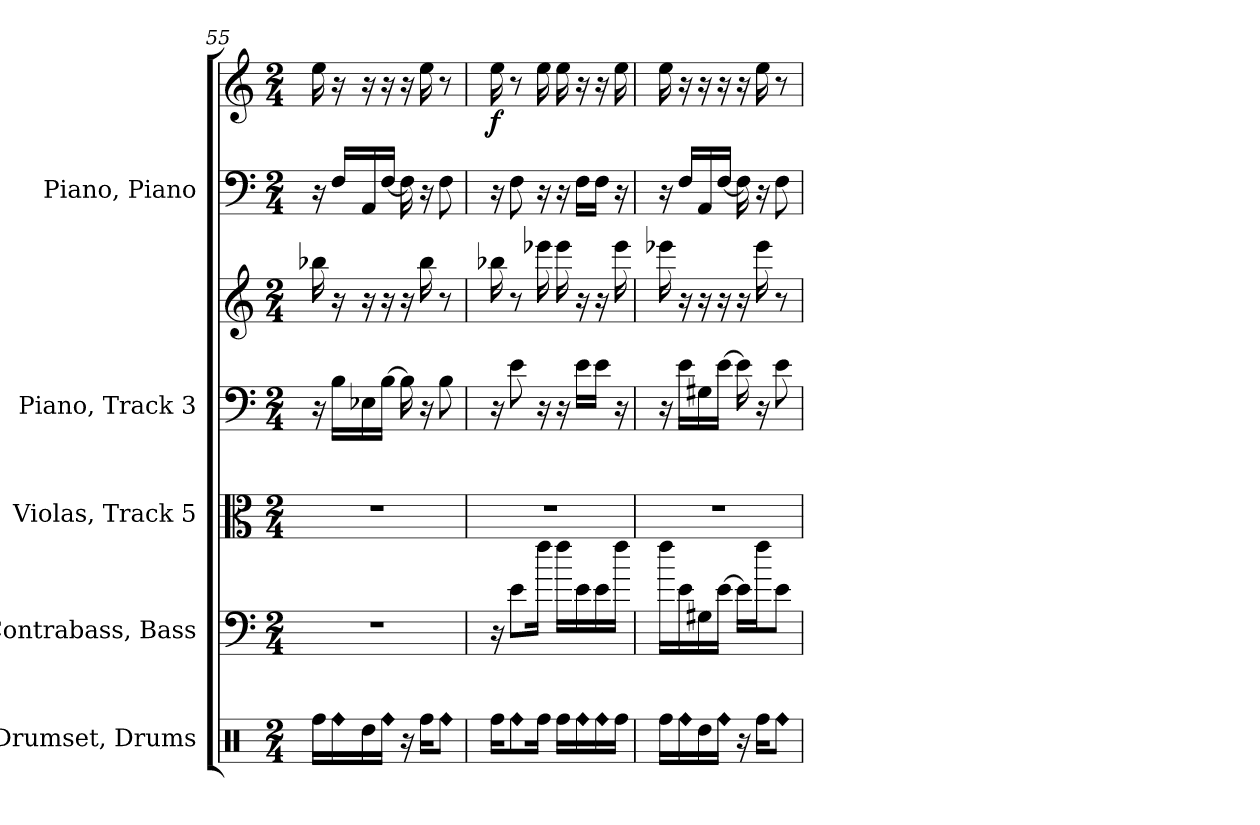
**kern	**kern	**kern	**kern	**kern	**kern	**kern	**dynam
*part5	*part4	*part3	*part2	*part2	*part1	*part1	*part1
*staff7	*staff6	*staff5	*staff4	*staff3	*staff2	*staff1	*staff1/2
*I"Drumset, Drums	*I"Contrabass, Bass	*I"Violas, Track  5	*I"Piano, Track  3	*	*I"Piano, Piano	*	*
*I'D. Set	*I'Cb.	*I'Vlas.	*I'Pno.	*	*I'Pno.	*	*
*clefX	*clefF4	*clefC3	*clefF4	*clefG2	*clefF4	*clefG2	*
*	*ITrd7c12	*	*	*	*	*	*
*k[]	*k[]	*k[]	*k[]	*k[]	*k[]	*k[]	*
*M2/4	*M2/4	*M2/4	*M2/4	*M2/4	*M2/4	*M2/4	*
=55	=55	=55	=55	=55	=55	=55	=55
16Rff\LL	2r	2r	16r	16bb-X\	16r	16ee\	.
!LO:N:head=diamond	!	!	!	!	!	!	!
16Rff\	.	.	16B\LL	16r	16F/LL	16r	.
16Rdd\	.	.	16E-X\	16r	16AA/	16r	.
!LO:N:head=diamond	!	!	!	!	!	!	!
16Rff\JJ	.	.	[16B\JJ	16r	[16F/JJ	16r	.
16r	.	.	16B\]	16r	16F\]	16r	.
16Rff\KL	.	.	16r	16bb-\	16r	16ee\	.
!LO:N:head=diamond	!	!	!	!	!	!	!
8Rff\J	.	.	8B\	8r	8F\	8r	.
=56	=56	=56	=56	=56	=56	=56	=56
!	!	!	!	!	!	!	!LO:DY:b
16Rff\KL	16r	2r	16r	16bb-X\	16r	16ee\	f
!LO:N:head=diamond	!	!	!	!	!	!	!
8Rff\	8E\L	.	8e\	8r	8F\	8r	.
16Rff\Jk	16f\Jk	.	16r	16eee-X\	16r	16ee\	.
16Rff\LL	16f\LL	.	16r	16eee-\	16r	16ee\	.
!LO:N:head=diamond	!	!	!	!	!	!	!
16Rff\	16E\	.	16e\LL	16r	16F\LL	16r	.
!LO:N:head=diamond	!	!	!	!	!	!	!
16Rff\	16E\	.	16e\JJ	16r	16F\JJ	16r	.
16Rff\JJ	16f\JJ	.	16r	16eee-\	16r	16ee\	.
!!LO:LB:g=z
=57	=57	=57	=57	=57	=57	=57	=57
16Rff\LL	16f\LL	2r	16r	16eee-X\	16r	16ee\	.
!LO:N:head=diamond	!	!	!	!	!	!	!
16Rff\	16E\	.	16e\LL	16r	16F/LL	16r	.
16Rdd\	16GG#X\	.	16G#X\	16r	16AA/	16r	.
!LO:N:head=diamond	!	!	!	!	!	!	!
16Rff\JJ	[16E\JJ	.	[16e\JJ	16r	[16F/JJ	16r	.
16r	16E\LL]	.	16e\]	16r	16F\]	16r	.
16Rff\KL	16f\J	.	16r	16eee-\	16r	16ee\	.
!LO:N:head=diamond	!	!	!	!	!	!	!
8Rff\J	8E\J	.	8e\	8r	8F\	8r	.
=	=	=	=	=	=	=	=
*-	*-	*-	*-	*-	*-	*-	*-
